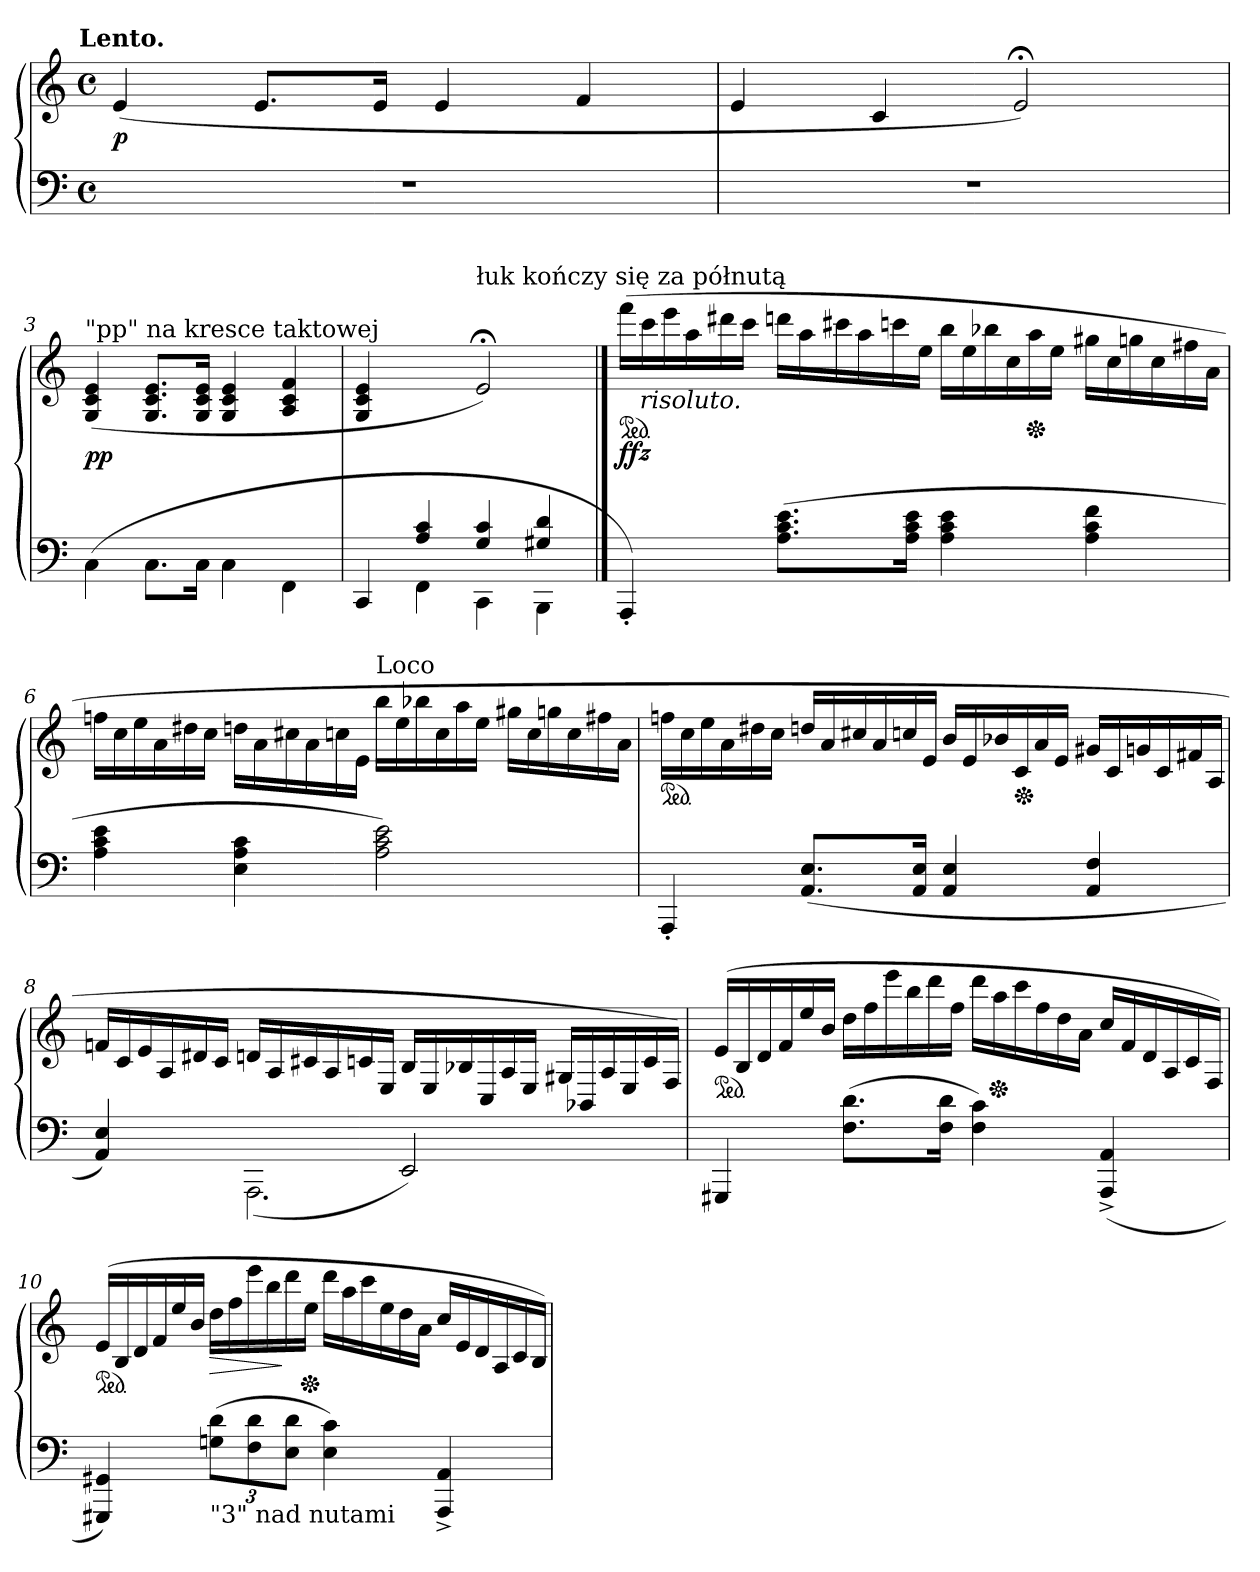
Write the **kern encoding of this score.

**kern	**kern	**dynam
*part1	*part1	*part1
*staff2	*staff1	*staff1/2
*clefF4	*clefG2	*
*k[]	*k[]	*
!!LO:TX:omd:t=Lento.
*M4/4	*M4/4	*
*met(c)	*met(c)	*
=1	=1	=1
1r	(<4e	p
.	8.eL	.
.	16eJk	.
.	4e	.
.	4f	.
=2	=2	=2
1r	4e	.
.	4c	.
.	2e;<)	.
=3	=3	=3
!	!LO:TX:a:t="pp" na kresce taktowej	!
(<4C\	(>4G/ 4c/ 4e/	pp
8.C\L	8.G/ 8.c/ 8.e/L	.
16C\Jk	16G/ 16c/ 16e/Jk	.
4C\	4G/ 4c/ 4e/	.
4FF\	4A/ 4c/ 4f/	.
=4	=4	=4
*^	*	*
4ryy	4CC	4G/ 4c/ 4e/	.
4A 4c	4FF	4ryy	.
!	!	!LO:TX:a:t=łuk kończy się za półnutą	!
4G 4c	4CC	2e;<)	.
4G#X 4d	4BBB	.	.
*v	*v	*	*
==5	==5	==5
*	*Xtuplet	*
*^	*	*
!	!	!LO:TX:a:B:t=Allᵒ. con brio.	!
*v	*v	*	*
*	*ped	*
4AAA'<)	(>24fffLL	f fz
!	!LO:TX:b:i:t=risoluto.	!
.	24ccc	.
.	24eee	.
.	24aa	.
.	24ddd#X	.
.	24cccJJ	.
(>8.A 8.c 8.eL	24dddnLL	.
.	24aa	.
.	24ccc#X	.
.	24aa	.
.	24cccn	.
16A 16c 16eJk	.	.
.	24eeJJ	.
4A 4c 4e	24bbLL	.
.	24ee	.
.	24bb-X	.
.	24cc	.
*	*Xped	*
.	24aa	.
.	24eeJJ	.
4A 4c 4f	24gg#XLL	.
.	24cc	.
.	24ggn	.
.	24cc	.
.	24ff#X	.
.	24aJJ	.
=6	=6	=6
4A 4c 4e	24ffnLL	.
.	24cc	.
.	24ee	.
.	24a	.
.	24dd#X	.
.	24ccJJ	.
4E 4A 4c	24ddn\LL	.
.	24a\	.
.	24cc#X\	.
.	24a\	.
.	24ccn\	.
.	24e\JJ	.
!	!LO:TX:a:t=Loco	!
2A 2c 2e)	24bbLL	.
.	24ee	.
.	24bb-X	.
.	24cc	.
.	24aa	.
.	24eeJJ	.
.	24gg#XLL	.
.	24cc	.
.	24ggn	.
.	24cc	.
.	24ff#X	.
.	24aJJ	.
=7	=7	=7
*	*ped	*
4AAA'<	24ffnLL	.
.	24cc	.
.	24ee	.
.	24a	.
.	24dd#X	.
.	24ccJJ	.
(>8.AA 8.EL	24ddn/LL	.
.	24a/	.
.	24cc#X/	.
.	24a/	.
.	24ccn/	.
16AA 16EJk	.	.
.	24e/JJ	.
4AA 4E	24bLL	.
.	24e	.
.	24b-X	.
*	*Xped	*
.	24c	.
.	24a	.
.	24eJJ	.
4AA 4F	24g#XLL	.
.	24c	.
.	24gn	.
.	24c	.
.	24f#X	.
.	24AJJ	.
=8	=8	=8
*^	*	*
4AA 4E)	4ryy	24fnLL	.
.	.	24c	.
.	.	24e	.
.	.	24A	.
.	.	24d#X	.
.	.	24cJJ	.
4ryy	(>2.AAA	24dnLL	.
.	.	24A	.
.	.	24c#X	.
.	.	24A	.
.	.	24cn	.
.	.	24E/JJ	.
2EE)	.	24B/LL	.
.	.	24E/	.
.	.	24B-X	.
.	.	24C/	.
.	.	24A/	.
.	.	24E/JJ	.
.	.	24G#XLL	.
.	.	24BB-X	.
.	.	24A/	.
.	.	24E/	.
.	.	24c/	.
.	.	24F/JJ)	.
*v	*v	*	*
=9	=9	=9
*	*ped	*
4GGG#X	(>24eLL	.
.	24B	.
.	24d	.
.	24f	.
.	24ee	.
.	24bJJ	.
(>8.F 8.dL	24ddLL	.
.	24ff	.
.	24eee	.
.	24bb	.
.	24ddd	.
16F 16dJk	.	.
.	24ffJJ	.
4F 4c)	24dddLL	.
*	*Xped	*
.	24aa	.
.	24ccc	.
.	24ff	.
.	24dd	.
.	24aJJ	.
(<4AAA^> 4AA^>	24ccLL	.
.	24f	.
.	24d	.
.	24A/	.
.	24c/	.
.	24F/JJ)	.
=10	=10	=10
*	*ped	*
4GGG#X 4GG#X)	(>24eLL	.
.	24B	.
.	24d	.
.	24f	.
.	24ee	.
.	24bJJ	.
!LO:TX:b:t="3" nad nutami	!	!
!	!	!LO:HP:b
(>12Gn 12dL	24ddLL	>
.	24ff	.
12F 12d	24eee	.
.	24bb	.
12E 12dJ	24ddd	]
*	*Xped	*
.	24eeJJ	.
4E 4c)	24dddLL	.
.	24aa	.
.	24ccc	.
.	24ee	.
.	24dd	.
.	24aJJ	.
4AAA^> 4AA^>	24ccLL	.
.	24e	.
.	24d	.
.	24A/	.
.	24c/	.
.	24B/JJ)	.
=	=	=
*-	*-	*-
